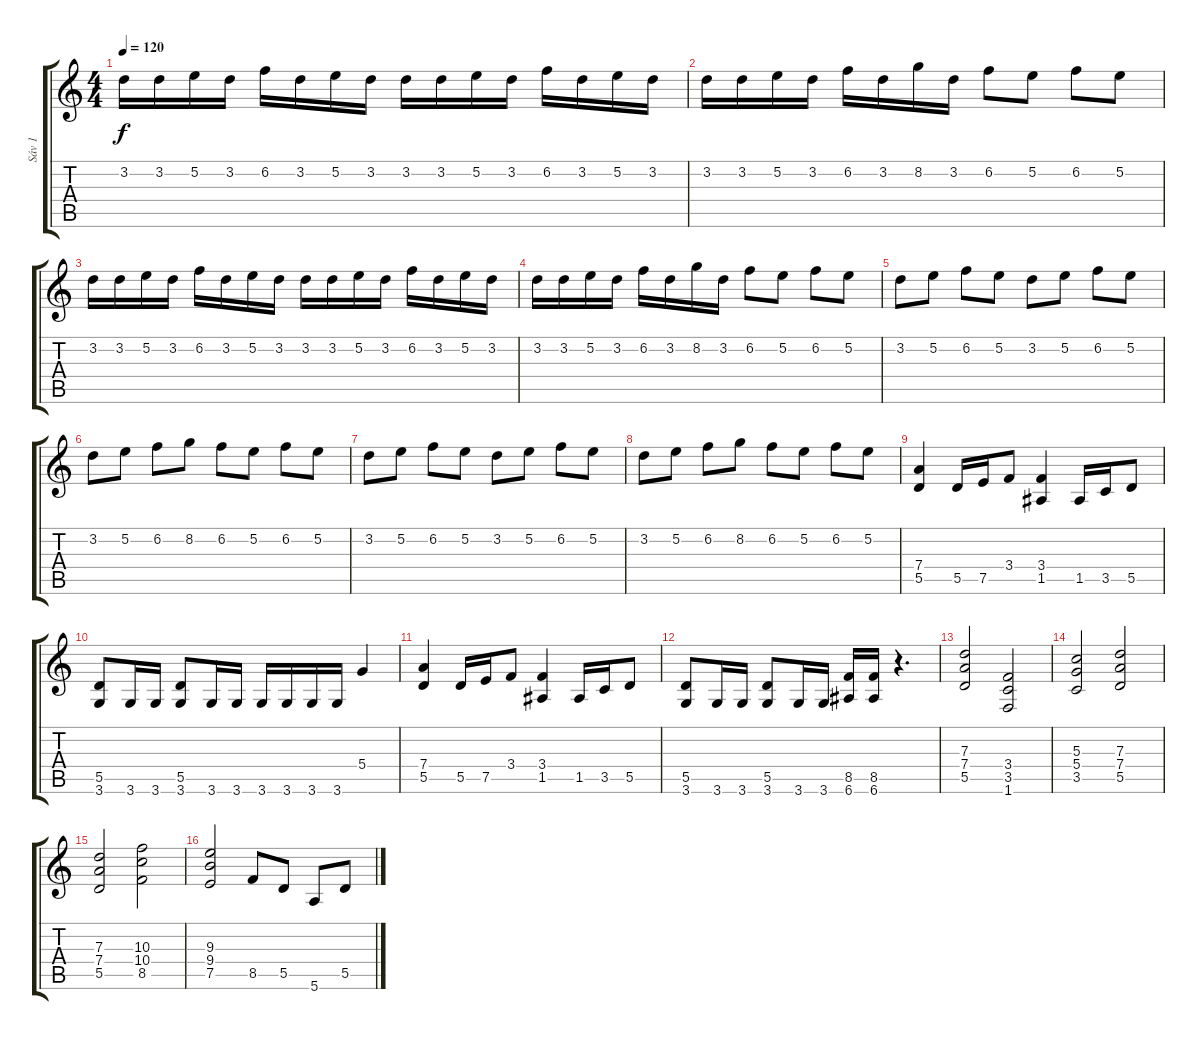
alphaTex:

\track ("Sáv 1" "Sáv 1") {instrument distortionguitar}
\staff {score tabs}
\tuning (E4 B3 G3 D3 A2 E2) {hide}
\ts (4 4)
\tempo 120
\clef g2
\ks c
3.2.16{dy f} 3.2.16 5.2.16 3.2.16 6.2.16 3.2.16 5.2.16 3.2.16 3.2.16 3.2.16 5.2.16 3.2.16 6.2.16 3.2.16 5.2.16 3.2.16 |
3.2.16 3.2.16 5.2.16 3.2.16 6.2.16 3.2.16 8.2.16 3.2.16 6.2.8 5.2.8 6.2.8 5.2.8 |
3.2.16 3.2.16 5.2.16 3.2.16 6.2.16 3.2.16 5.2.16 3.2.16 3.2.16 3.2.16 5.2.16 3.2.16 6.2.16 3.2.16 5.2.16 3.2.16 |
3.2.16 3.2.16 5.2.16 3.2.16 6.2.16 3.2.16 8.2.16 3.2.16 6.2.8 5.2.8 6.2.8 5.2.8 |
3.2.8 5.2.8 6.2.8 5.2.8 3.2.8 5.2.8 6.2.8 5.2.8 |
3.2.8 5.2.8 6.2.8 8.2.8 6.2.8 5.2.8 6.2.8 5.2.8 |
3.2.8 5.2.8 6.2.8 5.2.8 3.2.8 5.2.8 6.2.8 5.2.8 |
3.2.8 5.2.8 6.2.8 8.2.8 6.2.8 5.2.8 6.2.8 5.2.8 |
(7.4 5.5).4 5.5.16 7.5.16 3.4.8 (3.4 1.5).4 1.5.16 3.5.16 5.5.8 |
(5.5 3.6).8 3.6.16 3.6.16 (5.5 3.6).8 3.6.16 3.6.16 3.6.16 3.6.16 3.6.16 3.6.16 5.4.4 |
(7.4 5.5).4 5.5.16 7.5.16 3.4.8 (3.4 1.5).4 1.5.16 3.5.16 5.5.8 |
(5.5 3.6).8 3.6.16 3.6.16 (5.5 3.6).8 3.6.16 3.6.16 (8.5 6.6).16 (8.5 6.6).16 r.4{d} |
(7.3 7.4 5.5).2 (3.4 3.5 1.6).2 |
(5.3 5.4 3.5).2 (7.3 7.4 5.5).2 |
(7.3 7.4 5.5).2 (10.3 10.4 8.5).2 |
(9.3 9.4 7.5).2 8.5.8 5.5.8 5.6.8 5.5.8
